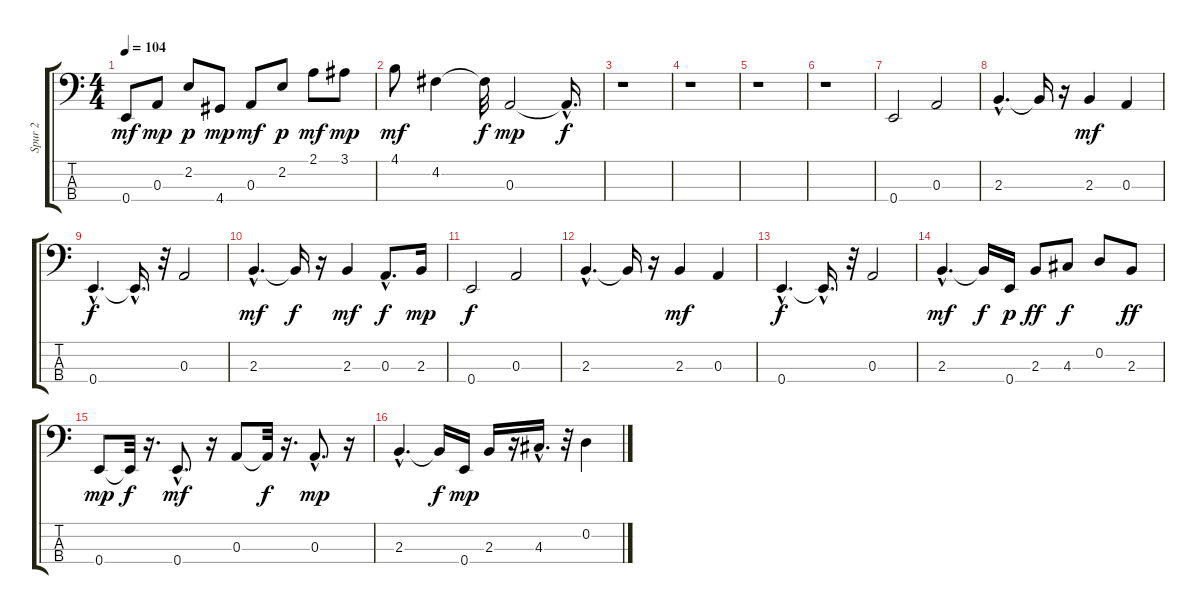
\track ("Spur 2" "Spur 2") {instrument acousticbass}
\staff {score tabs}
\tuning (G2 D2 A1 E1) {hide}
\ts (4 4)
\tempo 104
\clef f4
\ks c
0.4.8{dy mf} 0.3.8{dy mp} 2.2.8{dy p} 4.4.8{dy mp} 0.3.8{dy mf} 2.2.8{dy p} 2.1.8{dy mf} 3.1.8{dy mp} |
4.1.8{dy mf} 4.2.4 4.2{t}.32{dy f} 0.3.2{dy mp} 0.3{hac t}.16{d dy f} |
r.1 |
r.1 |
r.1 |
r.1 |
0.4.2 0.3.2 |
2.3{hac}.4{d} 2.3{t}.16 r.16 2.3.4{dy mf} 0.3.4 |
0.4{hac}.4{d dy f} 0.4{hac t}.16{d} r.32 0.3.2 |
2.3{hac}.4{d dy mf} 2.3{t}.16{dy f} r.16 2.3.4{dy mf} 0.3{hac}.8{d dy f} 2.3.16{dy mp} |
0.4.2{dy f} 0.3.2 |
2.3{hac}.4{d} 2.3{t}.16 r.16 2.3.4{dy mf} 0.3.4 |
0.4{hac}.4{d dy f} 0.4{hac t}.16{d} r.32 0.3.2 |
2.3{hac}.4{d dy mf} 2.3{t}.16{dy f} 0.4.16{dy p} 2.3.8{dy ff} 4.3.8{dy f} 0.2.8 2.3.8{dy ff} |
0.4.8{dy mp} 0.4{t}.32{dy f} r.16{d} 0.4{hac}.8{d dy mf} r.16 0.3.8 0.3{t}.32{dy f} r.16{d} 0.3{hac}.8{d dy mp} r.16 |
2.3{hac}.4{d} 2.3{t}.16{dy f} 0.4.16{dy mp} 2.3.16 r.16 4.3{hac}.16{d} r.32 0.2.4
